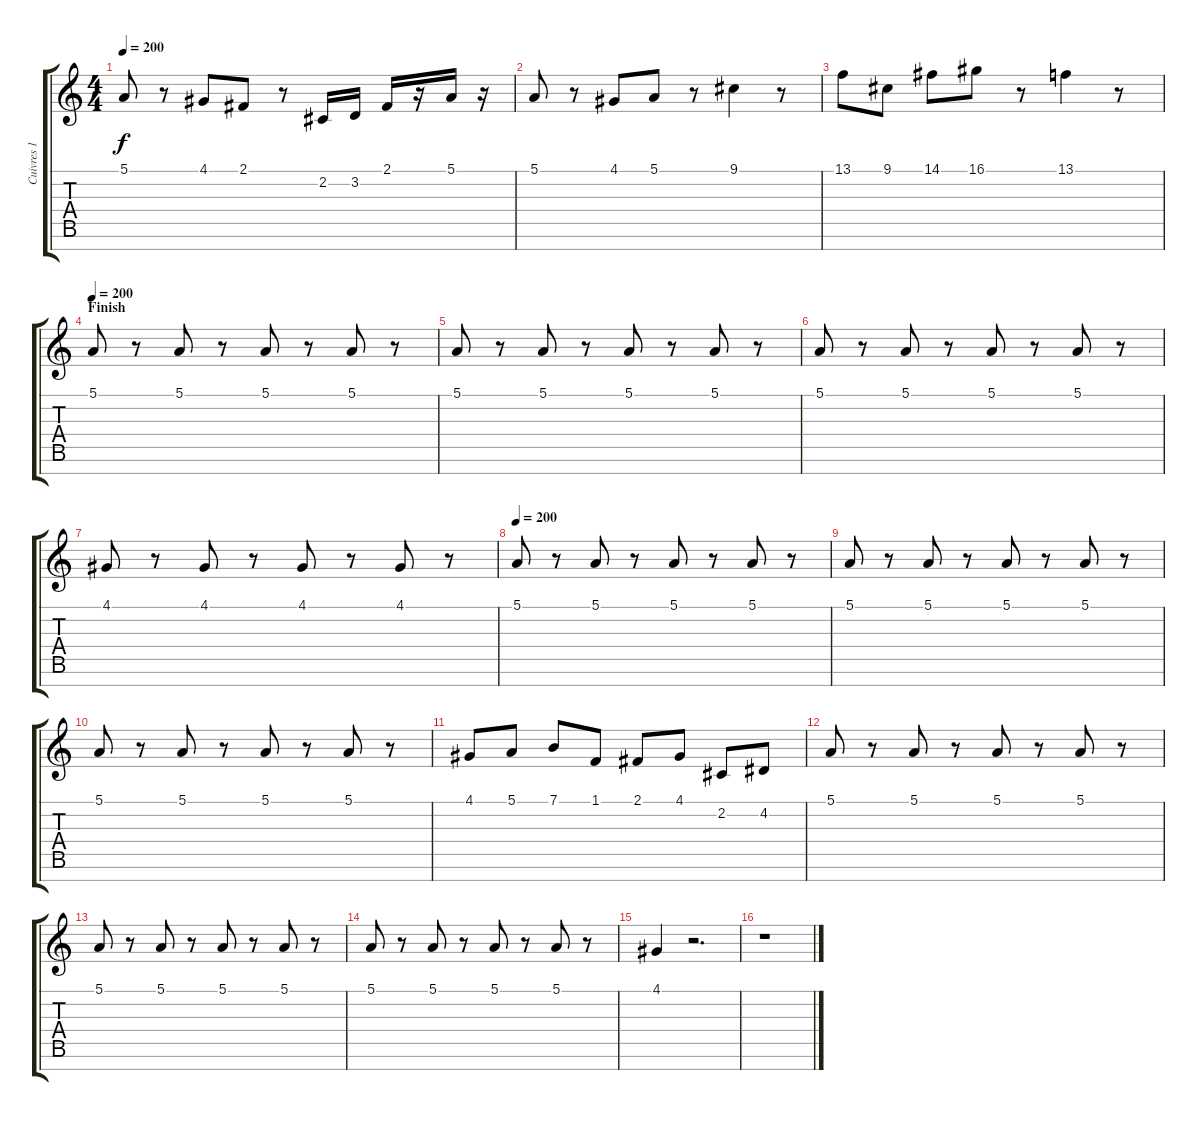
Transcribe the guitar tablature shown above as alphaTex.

\track ("Cuivres 1" "Cuivres 1") {instrument trumpet}
\staff {score tabs}
\tuning (E4 B3 G3 D3 A2 E2 B1) {hide}
\ts (4 4)
\tempo 200
\clef g2
\ks c
5.1.8{dy f} r.8 4.1.8 2.1.8 r.8 2.2.16 3.2.16 2.1.16 r.16 5.1.16 r.16 |
5.1.8 r.8 4.1.8 5.1.8 r.8 9.1.4 r.8 |
13.1.8 9.1.8 14.1.8 16.1.8 r.8 13.1.4 r.8 |
\section ("" "Finish")
\tempo 200
5.1.8 r.8 5.1.8 r.8 5.1.8 r.8 5.1.8 r.8 |
5.1.8 r.8 5.1.8 r.8 5.1.8 r.8 5.1.8 r.8 |
5.1.8 r.8 5.1.8 r.8 5.1.8 r.8 5.1.8 r.8 |
4.1.8 r.8 4.1.8 r.8 4.1.8 r.8 4.1.8 r.8 |
\tempo 200
5.1.8 r.8 5.1.8 r.8 5.1.8 r.8 5.1.8 r.8 |
5.1.8 r.8 5.1.8 r.8 5.1.8 r.8 5.1.8 r.8 |
5.1.8 r.8 5.1.8 r.8 5.1.8 r.8 5.1.8 r.8 |
4.1.8 5.1.8 7.1.8 1.1.8 2.1.8 4.1.8 2.2.8 4.2.8 |
5.1.8 r.8 5.1.8 r.8 5.1.8 r.8 5.1.8 r.8 |
5.1.8 r.8 5.1.8 r.8 5.1.8 r.8 5.1.8 r.8 |
5.1.8 r.8 5.1.8 r.8 5.1.8 r.8 5.1.8 r.8 |
4.1.4 r.2{d} |
r.1
